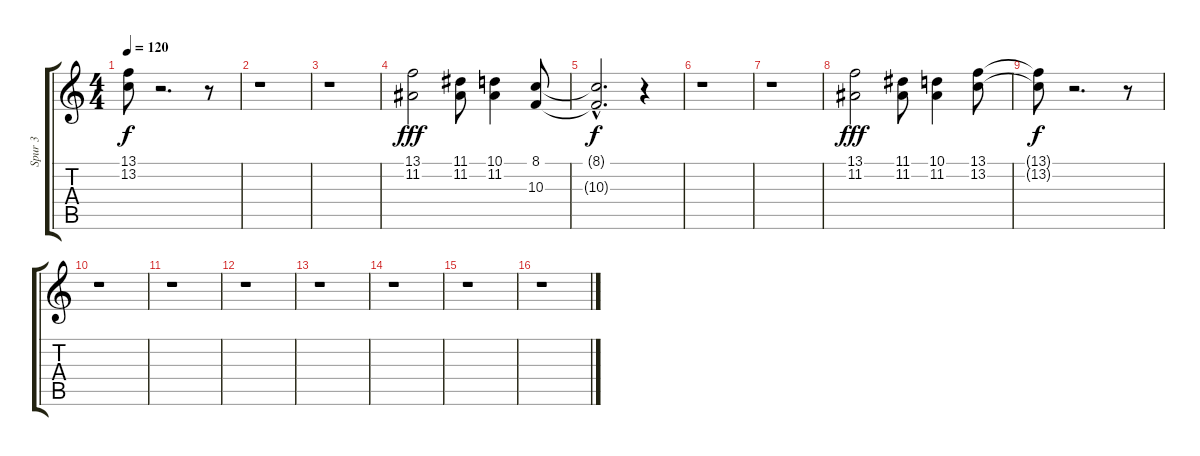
\track ("Spur 3" "Spur 3") {instrument trumpet}
\staff {score tabs}
\tuning (E4 B3 G3 D3 A2 E2) {hide}
\ts (4 4)
\tempo 120
\clef g2
\ks c
(13.1{t} 13.2{t}).8{dy f} r.2{d} r.8 |
r.1 |
r.1 |
(13.1 11.2).2{dy fff} (11.1 11.2).8 (10.1 11.2).4 (8.1 10.3).8 |
(8.1{t} 10.3{hac t}).2{d dy f} r.4 |
r.1 |
r.1 |
(13.1 11.2).2{dy fff} (11.1 11.2).8 (10.1 11.2).4 (13.1 13.2).8 |
(13.1{t} 13.2{t}).8{dy f} r.2{d} r.8 |
r.1 |
r.1 |
r.1 |
r.1 |
r.1 |
r.1 |
r.1
